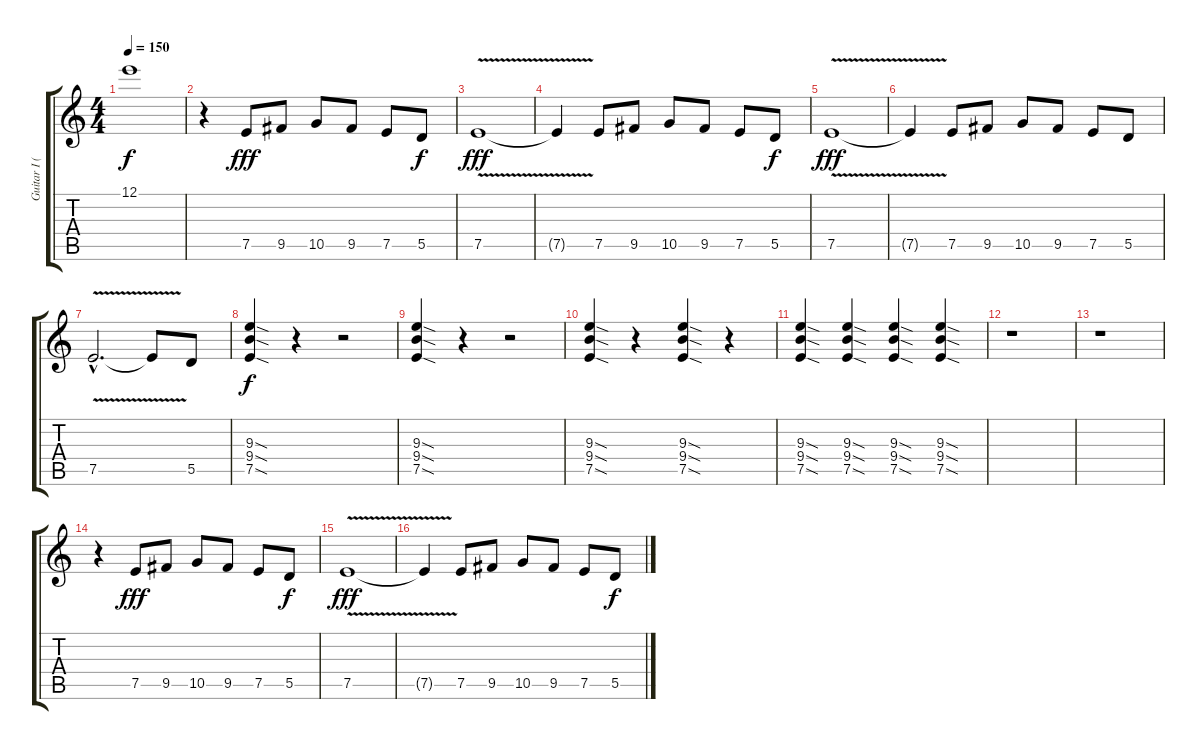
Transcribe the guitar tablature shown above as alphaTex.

\track ("Guitar I (Lead)" "Guitar I (") {instrument overdrivenguitar}
\staff {score tabs}
\tuning (E4 B3 G3 D3 A2 E2) {hide}
\ts (4 4)
\tempo 150
\clef g2
\ks c
12.1{t}.1{dy f} |
r.4 7.5.8{dy fff} 9.5.8 10.5.8 9.5.8 7.5.8 5.5.8{dy f} |
7.5{v}.1{dy fff} |
7.5{t}.4 7.5.8 9.5.8 10.5.8 9.5.8 7.5.8 5.5.8{dy f} |
7.5{v}.1{dy fff} |
7.5{t}.4 7.5.8 9.5.8 10.5.8 9.5.8 7.5.8 5.5.8 |
7.5{v hac}.2{d} 7.5{t}.8 5.5.8 |
(9.3{sod} 9.4{sod} 7.5{sod}).4{dy f} r.4 r.2 |
(9.3{sod} 9.4{sod} 7.5{sod}).4 r.4 r.2 |
(9.3{sod} 9.4{sod} 7.5{sod}).4 r.4 (9.3{sod} 9.4{sod} 7.5{sod}).4 r.4 |
(9.3{sod} 9.4{sod} 7.5{sod}).4 (9.3{sod} 9.4{sod} 7.5{sod}).4 (9.3{sod} 9.4{sod} 7.5{sod}).4 (9.3{sod} 9.4{sod} 7.5{sod}).4 |
r.1 |
r.1 |
r.4 7.5.8{dy fff} 9.5.8 10.5.8 9.5.8 7.5.8 5.5.8{dy f} |
7.5{v}.1{dy fff} |
7.5{t}.4 7.5.8 9.5.8 10.5.8 9.5.8 7.5.8 5.5.8{dy f}
